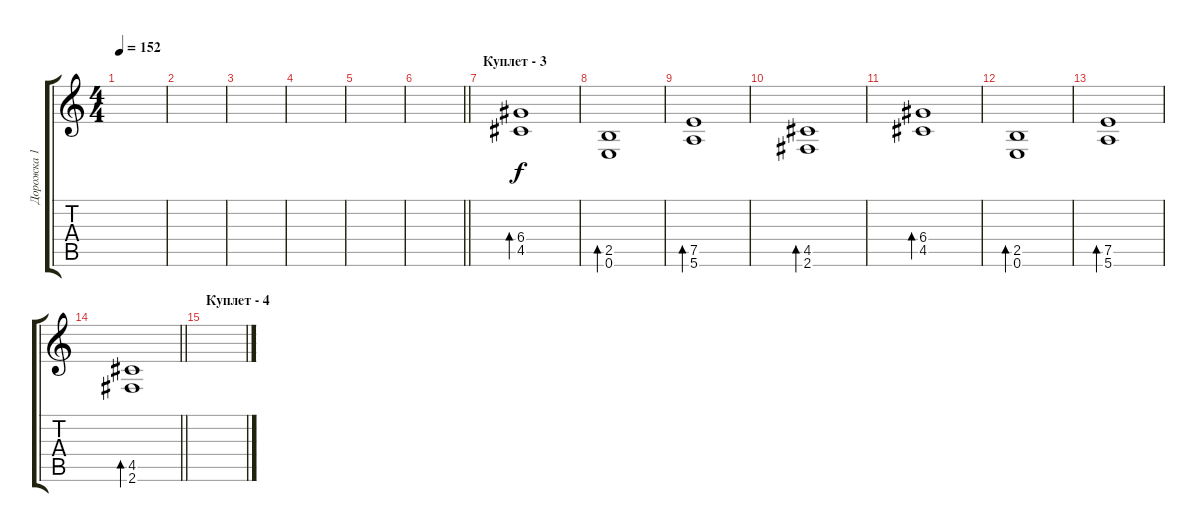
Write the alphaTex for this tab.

\track ("Дорожка 1" "Дорожка 1") {instrument electricguitarclean}
\staff {score tabs}
\tuning (E4 B3 G3 D3 A2 E2) {hide}
\ts (4 4)
\tempo 152
\clef g2
\ks c
|
|
|
|
|
\barLineRight lightlight
|
\section ("" "Куплет - 3")
(6.4 4.5).1{bd 480} |
(2.5 0.6).1{bd 480} |
(7.5 5.6).1{bd 480} |
(4.5 2.6).1{bd 480} |
(6.4 4.5).1{bd 480} |
(2.5 0.6).1{bd 480} |
(7.5 5.6).1{bd 480} |
\barLineRight lightlight
(4.5 2.6).1{bd 480} |
\section ("" "Куплет - 4")
